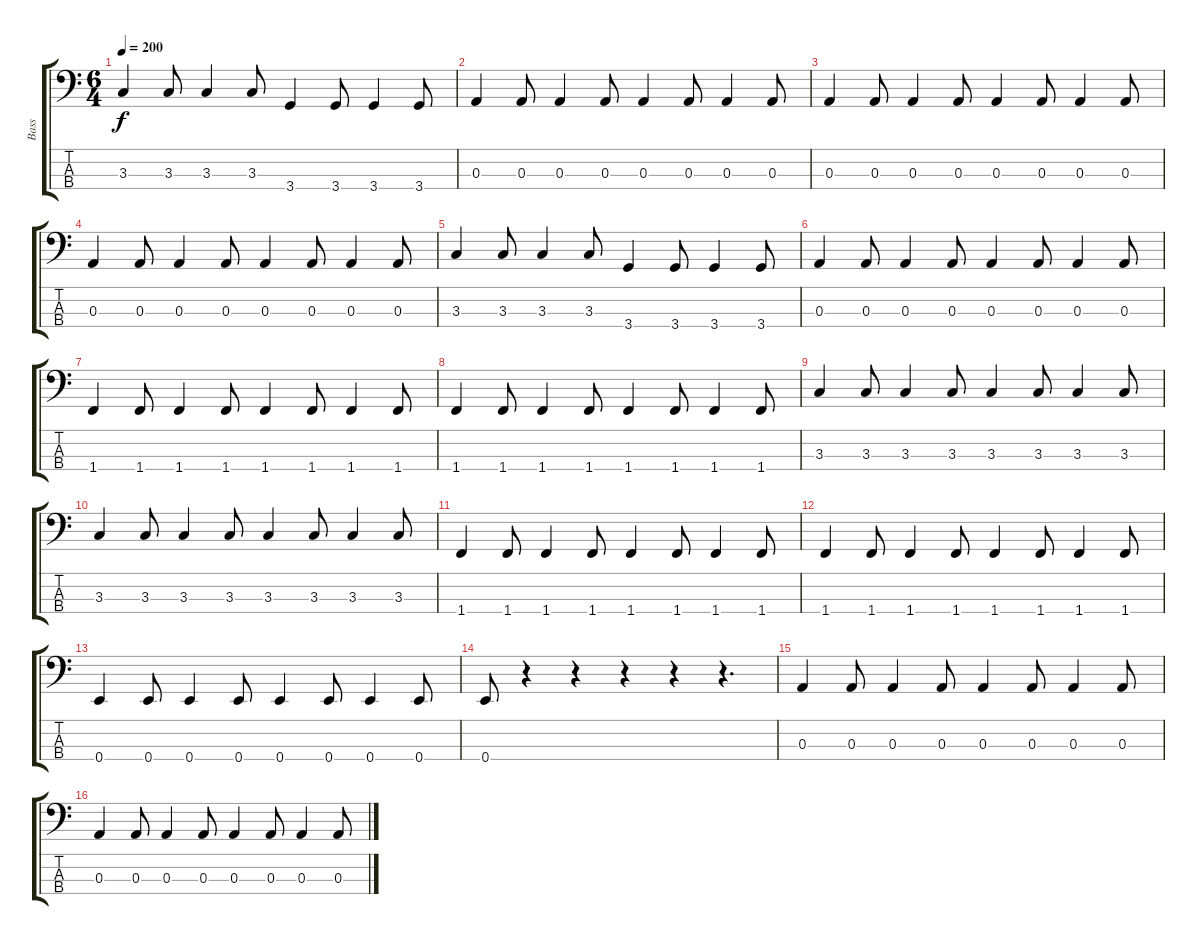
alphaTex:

\track ("Bass" "Bass") {instrument electricbassfinger}
\staff {score tabs}
\tuning (G2 D2 A1 E1) {hide}
\ts (6 4)
\tempo 200
\clef f4
\ks c
3.3.4{dy f} 3.3.8 3.3.4 3.3.8 3.4.4 3.4.8 3.4.4 3.4.8 |
0.3.4 0.3.8 0.3.4 0.3.8 0.3.4 0.3.8 0.3.4 0.3.8 |
0.3.4 0.3.8 0.3.4 0.3.8 0.3.4 0.3.8 0.3.4 0.3.8 |
0.3.4 0.3.8 0.3.4 0.3.8 0.3.4 0.3.8 0.3.4 0.3.8 |
3.3.4 3.3.8 3.3.4 3.3.8 3.4.4 3.4.8 3.4.4 3.4.8 |
0.3.4 0.3.8 0.3.4 0.3.8 0.3.4 0.3.8 0.3.4 0.3.8 |
1.4.4 1.4.8 1.4.4 1.4.8 1.4.4 1.4.8 1.4.4 1.4.8 |
1.4.4 1.4.8 1.4.4 1.4.8 1.4.4 1.4.8 1.4.4 1.4.8 |
3.3.4 3.3.8 3.3.4 3.3.8 3.3.4 3.3.8 3.3.4 3.3.8 |
3.3.4 3.3.8 3.3.4 3.3.8 3.3.4 3.3.8 3.3.4 3.3.8 |
1.4.4 1.4.8 1.4.4 1.4.8 1.4.4 1.4.8 1.4.4 1.4.8 |
1.4.4 1.4.8 1.4.4 1.4.8 1.4.4 1.4.8 1.4.4 1.4.8 |
0.4.4 0.4.8 0.4.4 0.4.8 0.4.4 0.4.8 0.4.4 0.4.8 |
0.4.8 r.4 r.4 r.4 r.4 r.4{d} |
0.3.4 0.3.8 0.3.4 0.3.8 0.3.4 0.3.8 0.3.4 0.3.8 |
0.3.4 0.3.8 0.3.4 0.3.8 0.3.4 0.3.8 0.3.4 0.3.8
